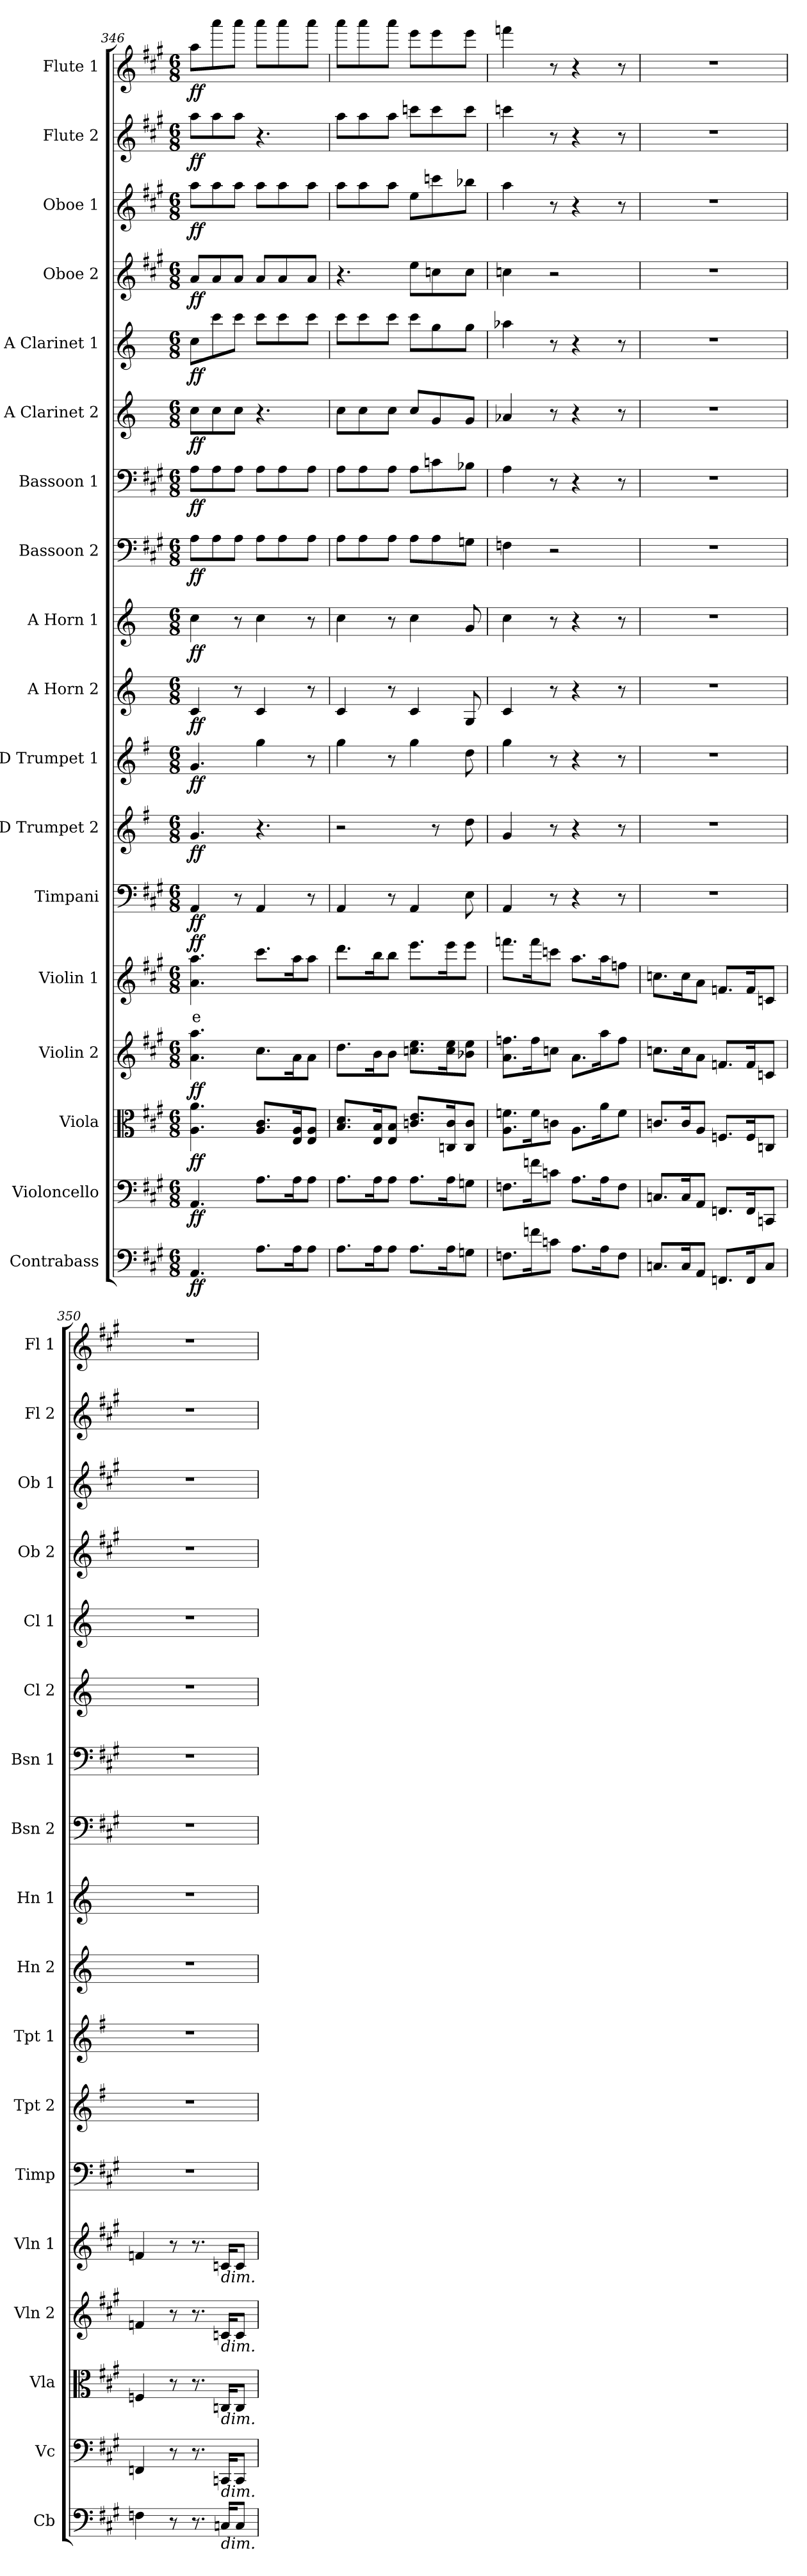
**kern	**dynam	**kern	**dynam	**kern	**dynam	**kern	**dynam	**kern	**text	**dynam	**kern	**dynam	**kern	**dynam	**kern	**dynam	**kern	**dynam	**kern	**dynam	**kern	**dynam	**kern	**dynam	**kern	**dynam	**kern	**dynam	**kern	**dynam	**kern	**dynam	**kern	**dynam	**kern	**dynam
*part18	*part18	*part17	*part17	*part16	*part16	*part15	*part15	*part14	*part14	*part14	*part13	*part13	*part12	*part12	*part11	*part11	*part10	*part10	*part9	*part9	*part8	*part8	*part7	*part7	*part6	*part6	*part5	*part5	*part4	*part4	*part3	*part3	*part2	*part2	*part1	*part1
*staff18	*staff18	*staff17	*staff17	*staff16	*staff16	*staff15	*staff15	*staff14	*staff14	*staff14	*staff13	*staff13	*staff12	*staff12	*staff11	*staff11	*staff10	*staff10	*staff9	*staff9	*staff8	*staff8	*staff7	*staff7	*staff6	*staff6	*staff5	*staff5	*staff4	*staff4	*staff3	*staff3	*staff2	*staff2	*staff1	*staff1
*I"Contrabass	*	*I"Violoncello	*	*I"Viola	*	*I"Violin 2	*	*I"Violin 1	*	*	*I"Timpani	*	*I"D Trumpet 2	*	*I"D Trumpet 1	*	*I"A Horn 2	*	*I"A Horn 1	*	*I"Bassoon 2	*	*I"Bassoon 1	*	*I"A Clarinet 2	*	*I"A Clarinet 1	*	*I"Oboe 2	*	*I"Oboe 1	*	*I"Flute 2	*	*I"Flute 1	*
*I'Cb	*	*I'Vc	*	*I'Vla	*	*I'Vln 2	*	*I'Vln 1	*	*	*I'Timp	*	*I'Tpt 2	*	*I'Tpt 1	*	*I'Hn 2	*	*I'Hn 1	*	*I'Bsn 2	*	*I'Bsn 1	*	*I'Cl 2	*	*I'Cl 1	*	*I'Ob 2	*	*I'Ob 1	*	*I'Fl 2	*	*I'Fl 1	*
*clefF4	*	*clefF4	*	*clefC3	*	*clefG2	*	*clefG2	*	*	*clefF4	*	*clefG2	*	*clefG2	*	*clefG2	*	*clefG2	*	*clefF4	*	*clefF4	*	*clefG2	*	*clefG2	*	*clefG2	*	*clefG2	*	*clefG2	*	*clefG2	*
*ITrd7c12	*	*	*	*	*	*	*	*	*	*	*	*	*ITrd-1c-2	*	*ITrd-1c-2	*	*ITrd2c3	*	*ITrd2c3	*	*	*	*	*	*ITrd2c3	*	*ITrd2c3	*	*	*	*	*	*	*	*	*
*k[f#c#g#]	*	*k[f#c#g#]	*	*k[f#c#g#]	*	*k[f#c#g#]	*	*k[f#c#g#]	*	*	*k[f#c#g#]	*	*k[f#c#g#]	*	*k[f#c#g#]	*	*k[f#c#g#]	*	*k[f#c#g#]	*	*k[f#c#g#]	*	*k[f#c#g#]	*	*k[f#c#g#]	*	*k[f#c#g#]	*	*k[f#c#g#]	*	*k[f#c#g#]	*	*k[f#c#g#]	*	*k[f#c#g#]	*
*M6/8	*	*M6/8	*	*M6/8	*	*M6/8	*	*M6/8	*	*	*M6/8	*	*M6/8	*	*M6/8	*	*M6/8	*	*M6/8	*	*M6/8	*	*M6/8	*	*M6/8	*	*M6/8	*	*M6/8	*	*M6/8	*	*M6/8	*	*M6/8	*
=346	=346	=346	=346	=346	=346	=346	=346	=346	=346	=346	=346	=346	=346	=346	=346	=346	=346	=346	=346	=346	=346	=346	=346	=346	=346	=346	=346	=346	=346	=346	=346	=346	=346	=346	=346	=346
!	!LO:DY:b	!	!LO:DY:b	!	!LO:DY:b	!	!LO:DY:b	!	!LO:LY:b:color=#FF0000	!LO:DY:b	!	!LO:DY:b	!	!LO:DY:b	!	!LO:DY:b	!	!LO:DY:b	!	!LO:DY:b	!	!LO:DY:b	!	!LO:DY:b	!	!LO:DY:b	!	!LO:DY:b	!	!LO:DY:b	!	!LO:DY:b	!	!LO:DY:b	!	!LO:DY:b
4.AAA/	ff	4.AA/	ff	4.A\ 4.a\	ff	4.a\ 4.aa\	ff	4.a\ 4.aa\	e	ff	4AA/	ff	4.a/	ff	4.a/	ff	4A/	ff	4a\	ff	8A\L	ff	8A\L	ff	8a\L	ff	8a\L	ff	8a/L	ff	8aa\L	ff	8aa\L	ff	8aa\L	ff
.	.	.	.	.	.	.	.	.	.	.	.	.	.	.	.	.	.	.	.	.	8A\	.	8A\	.	8a\	.	8aa\	.	8a/	.	8aa\	.	8aa\	.	8aaa\	.
.	.	.	.	.	.	.	.	.	.	.	8r	.	.	.	.	.	8r	.	8r	.	8A\J	.	8A\J	.	8a\J	.	8aa\J	.	8a/J	.	8aa\J	.	8aa\J	.	8aaa\J	.
8.AA\L	.	8.A\L	.	8.A/ 8.c#/L	.	8.cc#\L	.	8.ccc#\L	.	.	4AA/	.	4.r	.	4aa\	.	4A/	.	4a\	.	8A\L	.	8A\L	.	4.r	.	8aa\L	.	8a/L	.	8aa\L	.	4.r	.	8aaa\L	.
.	.	.	.	.	.	.	.	.	.	.	.	.	.	.	.	.	.	.	.	.	8A\	.	8A\	.	.	.	8aa\	.	8a/	.	8aa\	.	.	.	8aaa\	.
16AA\K	.	16A\K	.	16E/ 16A/K	.	16a\K	.	16aa\K	.	.	.	.	.	.	.	.	.	.	.	.	.	.	.	.	.	.	.	.	.	.	.	.	.	.	.	.
8AA\J	.	8A\J	.	8E/ 8A/J	.	8a\J	.	8aa\J	.	.	8r	.	.	.	8r	.	8r	.	8r	.	8A\J	.	8A\J	.	.	.	8aa\J	.	8a/J	.	8aa\J	.	.	.	8aaa\J	.
=347	=347	=347	=347	=347	=347	=347	=347	=347	=347	=347	=347	=347	=347	=347	=347	=347	=347	=347	=347	=347	=347	=347	=347	=347	=347	=347	=347	=347	=347	=347	=347	=347	=347	=347	=347	=347
8.AA\L	.	8.A\L	.	8.B/ 8.d/L	.	8.dd\L	.	8.ddd\L	.	.	4AA/	.	2r	.	4aa\	.	4A/	.	4a\	.	8A\L	.	8A\L	.	8a\L	.	8aa\L	.	4.r	.	8aa\L	.	8aa\L	.	8aaa\L	.
.	.	.	.	.	.	.	.	.	.	.	.	.	.	.	.	.	.	.	.	.	8A\	.	8A\	.	8a\	.	8aa\	.	.	.	8aa\	.	8aa\	.	8aaa\	.
16AA\K	.	16A\K	.	16E/ 16B/K	.	16b\K	.	16bb\K	.	.	.	.	.	.	.	.	.	.	.	.	.	.	.	.	.	.	.	.	.	.	.	.	.	.	.	.
8AA\J	.	8A\J	.	8E/ 8B/J	.	8b\J	.	8bb\J	.	.	8r	.	.	.	8r	.	8r	.	8r	.	8A\J	.	8A\J	.	8a\J	.	8aa\J	.	.	.	8aa\J	.	8aa\J	.	8aaa\J	.
8.AA\L	.	8.A\L	.	8.cn/ 8.e/L	.	8.ccn\ 8.ee\L	.	8.eee\L	.	.	4AA/	.	.	.	4aa\	.	4A/	.	4a\	.	8A\L	.	8A\L	.	8a/L	.	8aa\L	.	8ee\L	.	8ee\L	.	8cccn\L	.	8eee\L	.
.	.	.	.	.	.	.	.	.	.	.	.	.	8r	.	.	.	.	.	.	.	8A\	.	8cn\	.	8e/	.	8ee\	.	8ccn\	.	8cccn\	.	8ccc\	.	8eee\	.
16AA\K	.	16A\K	.	16Cn/ 16c/K	.	16cc\ 16ee\K	.	16eee\K	.	.	.	.	.	.	.	.	.	.	.	.	.	.	.	.	.	.	.	.	.	.	.	.	.	.	.	.
8GGn\J	.	8Gn\J	.	8C/ 8c/J	.	8b-X\ 8ee\J	.	8eee\J	.	.	8E\	.	8ee\	.	8ee\	.	8E/	.	8e/	.	8Gn\J	.	8B-X\J	.	8e/J	.	8ee\J	.	8cc\J	.	8bb-X\J	.	8ccc\J	.	8eee\J	.
!!LO:PB:g=z
=348	=348	=348	=348	=348	=348	=348	=348	=348	=348	=348	=348	=348	=348	=348	=348	=348	=348	=348	=348	=348	=348	=348	=348	=348	=348	=348	=348	=348	=348	=348	=348	=348	=348	=348	=348	=348
8.FFn\L	.	8.Fn\L	.	8.A\ 8.fn\L	.	8.a\ 8.ffn\L	.	8.fffn\L	.	.	4AA/	.	4a/	.	4aa\	.	4A/	.	4a\	.	4Fn\	.	4A\	.	4fn/	.	4ffn\	.	4ccn\	.	4aa\	.	4cccn\	.	4fffn\	.
16Fn\K	.	16fn\K	.	16f\K	.	16ff\K	.	16fff\K	.	.	.	.	.	.	.	.	.	.	.	.	.	.	.	.	.	.	.	.	.	.	.	.	.	.	.	.
8Cn\J	.	8cn\J	.	8cn\J	.	8ccn\J	.	8cccn\J	.	.	8r	.	8r	.	8r	.	8r	.	8r	.	2r	.	8r	.	8r	.	8r	.	2r	.	8r	.	8r	.	8r	.
8.AA\L	.	8.A\L	.	8.A\L	.	8.a\L	.	8.aa\L	.	.	4r	.	4r	.	4r	.	4r	.	4r	.	.	.	4r	.	4r	.	4r	.	.	.	4r	.	4r	.	4r	.
16AA\K	.	16A\K	.	16a\K	.	16aa\K	.	16aa\K	.	.	.	.	.	.	.	.	.	.	.	.	.	.	.	.	.	.	.	.	.	.	.	.	.	.	.	.
8FF\J	.	8F\J	.	8f\J	.	8ff\J	.	8ffn\J	.	.	8r	.	8r	.	8r	.	8r	.	8r	.	.	.	8r	.	8r	.	8r	.	.	.	8r	.	8r	.	8r	.
=349	=349	=349	=349	=349	=349	=349	=349	=349	=349	=349	=349	=349	=349	=349	=349	=349	=349	=349	=349	=349	=349	=349	=349	=349	=349	=349	=349	=349	=349	=349	=349	=349	=349	=349	=349	=349
8.CCn/L	.	8.Cn/L	.	8.cn/L	.	8.ccn\L	.	8.ccn\L	.	.	2.r	.	2.r	.	2.r	.	2.r	.	2.r	.	2.r	.	2.r	.	2.r	.	2.r	.	2.r	.	2.r	.	2.r	.	2.r	.
16CC/K	.	16C/K	.	16c/K	.	16cc\K	.	16cc\K	.	.	.	.	.	.	.	.	.	.	.	.	.	.	.	.	.	.	.	.	.	.	.	.	.	.	.	.
8AAA/J	.	8AA/J	.	8A/J	.	8a\J	.	8a\J	.	.	.	.	.	.	.	.	.	.	.	.	.	.	.	.	.	.	.	.	.	.	.	.	.	.	.	.
8.FFFn/L	.	8.FFn/L	.	8.Fn/L	.	8.fn/L	.	8.fn/L	.	.	.	.	.	.	.	.	.	.	.	.	.	.	.	.	.	.	.	.	.	.	.	.	.	.	.	.
16FFF/K	.	16FF/K	.	16F/K	.	16f/K	.	16f/K	.	.	.	.	.	.	.	.	.	.	.	.	.	.	.	.	.	.	.	.	.	.	.	.	.	.	.	.
8CC/J	.	8CCn/J	.	8Cn/J	.	8cn/J	.	8cn/J	.	.	.	.	.	.	.	.	.	.	.	.	.	.	.	.	.	.	.	.	.	.	.	.	.	.	.	.
=350	=350	=350	=350	=350	=350	=350	=350	=350	=350	=350	=350	=350	=350	=350	=350	=350	=350	=350	=350	=350	=350	=350	=350	=350	=350	=350	=350	=350	=350	=350	=350	=350	=350	=350	=350	=350
4FFn\	.	4FFn/	.	4Fn/	.	4fn/	.	4fn/	.	.	2.r	.	2.r	.	2.r	.	2.r	.	2.r	.	2.r	.	2.r	.	2.r	.	2.r	.	2.r	.	2.r	.	2.r	.	2.r	.
8r	.	8r	.	8r	.	8r	.	8r	.	.	.	.	.	.	.	.	.	.	.	.	.	.	.	.	.	.	.	.	.	.	.	.	.	.	.	.
8.r	.	8.r	.	8.r	.	8.r	.	8.r	.	.	.	.	.	.	.	.	.	.	.	.	.	.	.	.	.	.	.	.	.	.	.	.	.	.	.	.
!	!	!	!	!	!	!	!	!LO:TX:b:i:t=dim.	!	!	!	!	!	!	!	!	!	!	!	!	!	!	!	!	!	!	!	!	!	!	!	!	!	!	!	!
!	!	!	!	!	!	!LO:TX:b:i:t=dim.	!	!	!	!	!	!	!	!	!	!	!	!	!	!	!	!	!	!	!	!	!	!	!	!	!	!	!	!	!	!
!	!	!	!	!LO:TX:b:i:t=dim.	!	!	!	!	!	!	!	!	!	!	!	!	!	!	!	!	!	!	!	!	!	!	!	!	!	!	!	!	!	!	!	!
!	!	!LO:TX:b:i:t=dim.	!	!	!	!	!	!	!	!	!	!	!	!	!	!	!	!	!	!	!	!	!	!	!	!	!	!	!	!	!	!	!	!	!	!
!LO:TX:b:i:t=dim.	!	!	!	!	!	!	!	!	!	!	!	!	!	!	!	!	!	!	!	!	!	!	!	!	!	!	!	!	!	!	!	!	!	!	!	!
16CCn/KL	.	16CCn/KL	.	16Cn/KL	.	16cn/KL	.	16cn/KL	.	.	.	.	.	.	.	.	.	.	.	.	.	.	.	.	.	.	.	.	.	.	.	.	.	.	.	.
8CC/J	.	8CC/J	.	8C/J	.	8c/J	.	8c/J	.	.	.	.	.	.	.	.	.	.	.	.	.	.	.	.	.	.	.	.	.	.	.	.	.	.	.	.
=	=	=	=	=	=	=	=	=	=	=	=	=	=	=	=	=	=	=	=	=	=	=	=	=	=	=	=	=	=	=	=	=	=	=	=	=
*-	*-	*-	*-	*-	*-	*-	*-	*-	*-	*-	*-	*-	*-	*-	*-	*-	*-	*-	*-	*-	*-	*-	*-	*-	*-	*-	*-	*-	*-	*-	*-	*-	*-	*-	*-	*-
